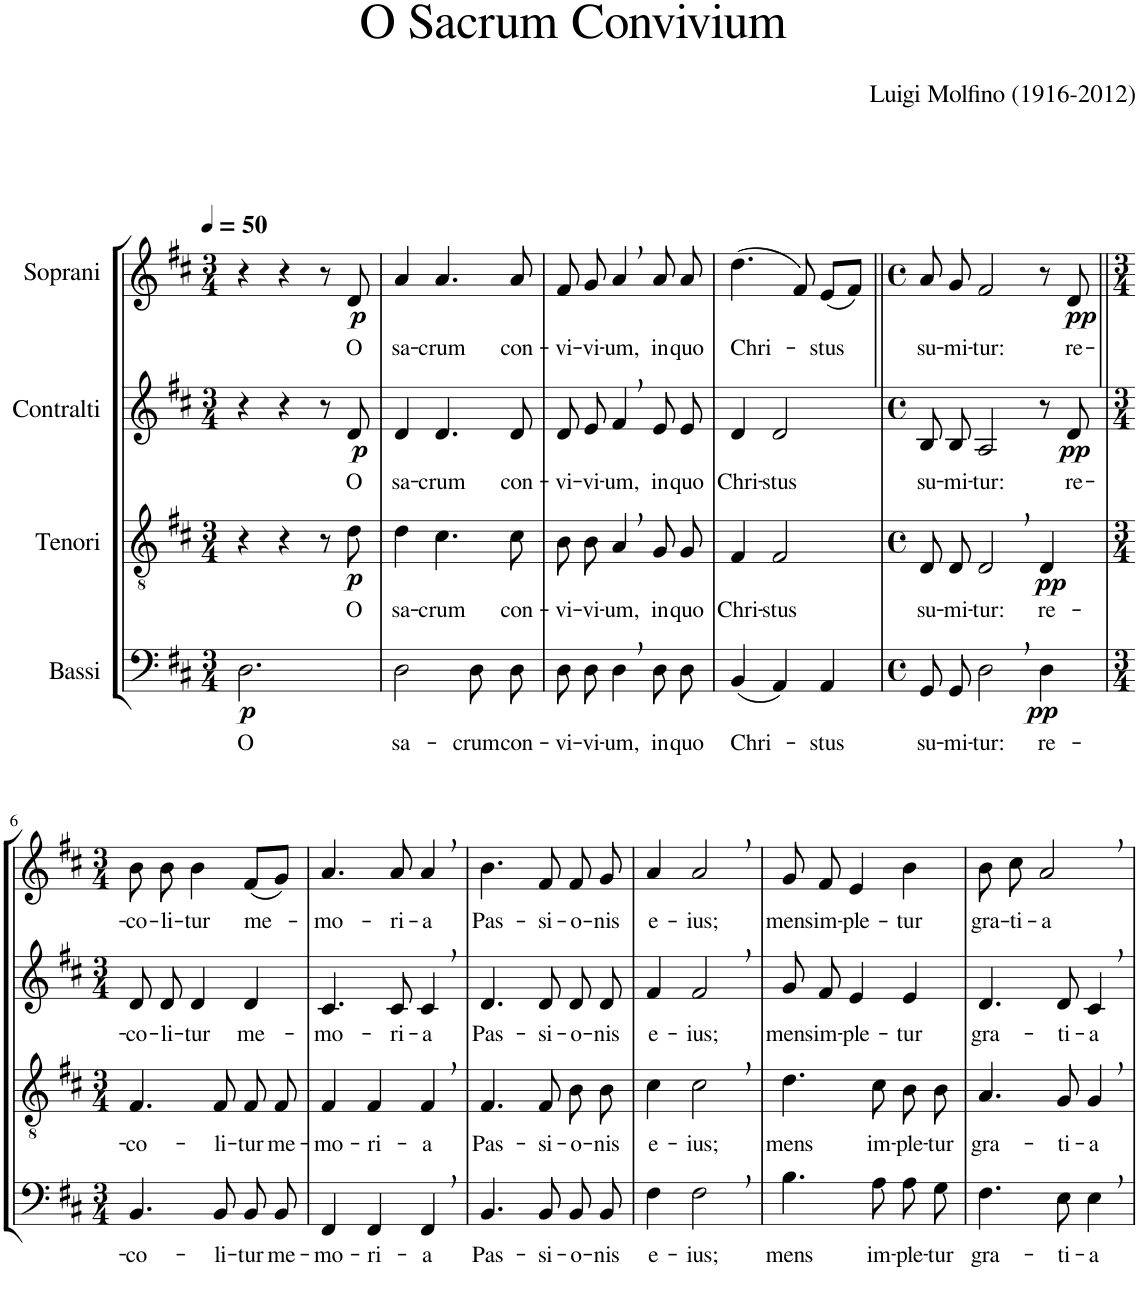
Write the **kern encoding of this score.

**kern	**text	**dynam	**kern	**text	**dynam	**kern	**text	**dynam	**kern	**text	**dynam
*part4	*part4	*part4	*part3	*part3	*part3	*part2	*part2	*part2	*part1	*part1	*part1
*staff4	*staff4	*staff4	*staff3	*staff3	*staff3	*staff2	*staff2	*staff2	*staff1	*staff1	*staff1
*I"Bassi	*	*	*I"Tenori	*	*	*I"Contralti	*	*	*I"Soprani	*	*
*clefF4	*	*	*clefGv2	*	*	*clefG2	*	*	*clefG2	*	*
*k[f#c#]	*	*	*k[f#c#]	*	*	*k[f#c#]	*	*	*k[f#c#]	*	*
*D:	*	*	*D:	*	*	*D:	*	*	*D:	*	*
*M3/4	*	*	*M3/4	*	*	*M3/4	*	*	*M3/4	*	*
*MM50	*	*	*MM50	*	*	*MM50	*	*	*MM50	*	*
=1	=1	=1	=1	=1	=1	=1	=1	=1	=1	=1	=1
!	!LO:LY:b	!LO:DY:b	!	!	!	!	!	!	!	!	!
2.D\	O	p	4r	.	.	4r	.	.	4r	.	.
.	.	.	4r	.	.	4r	.	.	4r	.	.
.	.	.	8r	.	.	8r	.	.	8r	.	.
!	!	!	!	!LO:LY:b	!LO:DY:b	!	!LO:LY:b	!LO:DY:b	!	!LO:LY:b	!LO:DY:b
.	.	.	8d\	O	p	8d/	O	p	8d/	O	p
=2	=2	=2	=2	=2	=2	=2	=2	=2	=2	=2	=2
!	!LO:LY:b	!	!	!LO:LY:b	!	!	!LO:LY:b	!	!	!LO:LY:b	!
2D\	sa-	.	4d\	sa-	.	4d/	sa-	.	4a/	sa-	.
!	!	!	!	!LO:LY:b	!	!	!LO:LY:b	!	!	!LO:LY:b	!
.	.	.	4.c#\	-crum	.	4.d/	-crum	.	4.a/	-crum	.
!	!LO:LY:b	!	!	!	!	!	!	!	!	!	!
8D\L	-crum	.	.	.	.	.	.	.	.	.	.
!	!LO:LY:b	!	!	!LO:LY:b	!	!	!LO:LY:b	!	!	!LO:LY:b	!
8D\J	con-	.	8c#\	con-	.	8d/	con-	.	8a/	con-	.
=3	=3	=3	=3	=3	=3	=3	=3	=3	=3	=3	=3
!	!LO:LY:b	!	!	!LO:LY:b	!	!	!LO:LY:b	!	!	!LO:LY:b	!
8D\L	-vi-	.	8B\L	-vi-	.	8d/L	-vi-	.	8f#/	-vi-	.
!	!LO:LY:b	!	!	!LO:LY:b	!	!	!LO:LY:b	!	!	!LO:LY:b	!
8D\J	-vi-	.	8B\J	-vi-	.	8e/J	-vi-	.	8g/	-vi-	.
!	!LO:LY:b	!	!	!LO:LY:b	!	!	!LO:LY:b	!	!	!LO:LY:b	!
4D,\	-um,	.	4A,/	-um,	.	4f#,/	-um,	.	4a,/	-um,	.
!	!LO:LY:b	!	!	!LO:LY:b	!	!	!LO:LY:b	!	!	!LO:LY:b	!
8D\L	in	.	8G/L	in	.	8e/L	in	.	8a/	in	.
!	!LO:LY:b	!	!	!LO:LY:b	!	!	!LO:LY:b	!	!	!LO:LY:b	!
8D\J	quo	.	8G/J	quo	.	8e/J	quo	.	8a/	quo	.
=4	=4	=4	=4	=4	=4	=4	=4	=4	=4	=4	=4
!	!LO:LY:b	!	!	!LO:LY:b	!	!	!LO:LY:b	!	!	!LO:LY:b	!
(4BB/	Chri-	.	4F#/	Chri-	.	4d/	Chri-	.	(4.dd\	Chri-	.
!	!	!	!	!LO:LY:b	!	!	!LO:LY:b	!	!	!	!
4AA/)	.	.	2F#/	-stus	.	2d/	-stus	.	.	.	.
.	.	.	.	.	.	.	.	.	8f#/)	.	.
!	!LO:LY:b	!	!	!	!	!	!	!	!	!LO:LY:b	!
4AA/	-stus	.	.	.	.	.	.	.	(8e/L	-stus	.
.	.	.	.	.	.	.	.	.	8f#/J)	.	.
=5||	=5||	=5||	=5||	=5||	=5||	=5||	=5||	=5||	=5||	=5||	=5||
*M4/4	*	*	*M4/4	*	*	*M4/4	*	*	*M4/4	*	*
*met(c)	*	*	*met(c)	*	*	*met(c)	*	*	*met(c)	*	*
!	!LO:LY:b	!	!	!LO:LY:b	!	!	!LO:LY:b	!	!	!LO:LY:b	!
8GG/L	su-	.	8D/L	su-	.	8B/L	su-	.	8a/	su-	.
!	!LO:LY:b	!	!	!LO:LY:b	!	!	!LO:LY:b	!	!	!LO:LY:b	!
8GG/J	-mi-	.	8D/J	-mi-	.	8B/J	-mi-	.	8g/	-mi-	.
!	!LO:LY:b	!	!	!LO:LY:b	!	!	!LO:LY:b	!	!	!LO:LY:b	!
2D,\	-tur:	.	2D,/	-tur:	.	2A/	-tur:	.	2f#/	-tur:	.
!	!LO:LY:b	!LO:DY:b	!	!LO:LY:b	!LO:DY:b	!	!	!	!	!	!
4D\	re-	pp	4D/	re-	pp	8r	.	.	8r	.	.
!	!	!	!	!	!	!	!LO:LY:b	!LO:DY:b	!	!LO:LY:b	!LO:DY:b
.	.	.	.	.	.	8d/	re-	pp	8d/	re-	pp
!!LO:LB:g=z
=6||	=6||	=6||	=6||	=6||	=6||	=6||	=6||	=6||	=6||	=6||	=6||
*M3/4	*	*	*M3/4	*	*	*M3/4	*	*	*M3/4	*	*
!	!LO:LY:b	!	!	!LO:LY:b	!	!	!LO:LY:b	!	!	!LO:LY:b	!
4.BB/	-co-	.	4.F#/	-co-	.	8d/L	-co-	.	8b\	-co-	.
!	!	!	!	!	!	!	!LO:LY:b	!	!	!LO:LY:b	!
.	.	.	.	.	.	8d/J	-li-	.	8b\	-li-	.
!	!	!	!	!	!	!	!LO:LY:b	!	!	!LO:LY:b	!
.	.	.	.	.	.	4d/	-tur	.	4b\	-tur	.
!	!LO:LY:b	!	!	!LO:LY:b	!	!	!	!	!	!	!
8BB/	-li-	.	8F#/	-li-	.	.	.	.	.	.	.
!	!LO:LY:b	!	!	!LO:LY:b	!	!	!LO:LY:b	!	!	!LO:LY:b	!
8BB/L	-tur	.	8F#/L	-tur	.	4d/	me-	.	(8f#/L	me-	.
!	!LO:LY:b	!	!	!LO:LY:b	!	!	!	!	!	!	!
8BB/J	me-	.	8F#/J	me-	.	.	.	.	8g/J)	.	.
=7	=7	=7	=7	=7	=7	=7	=7	=7	=7	=7	=7
!	!LO:LY:b	!	!	!LO:LY:b	!	!	!LO:LY:b	!	!	!LO:LY:b	!
4FF#/	-mo-	.	4F#/	-mo-	.	4.c#/	-mo-	.	4.a/	-mo-	.
!	!LO:LY:b	!	!	!LO:LY:b	!	!	!	!	!	!	!
4FF#/	-ri-	.	4F#/	-ri-	.	.	.	.	.	.	.
!	!	!	!	!	!	!	!LO:LY:b	!	!	!LO:LY:b	!
.	.	.	.	.	.	8c#/	-ri-	.	8a/	-ri-	.
!	!LO:LY:b	!	!	!LO:LY:b	!	!	!LO:LY:b	!	!	!LO:LY:b	!
4FF#,/	-a	.	4F#,/	-a	.	4c#,/	-a	.	4a,/	-a	.
=8	=8	=8	=8	=8	=8	=8	=8	=8	=8	=8	=8
!	!LO:LY:b	!	!	!LO:LY:b	!	!	!LO:LY:b	!	!	!LO:LY:b	!
4.BB/	Pas-	.	4.F#/	Pas-	.	4.d/	Pas-	.	4.b\	Pas-	.
!	!LO:LY:b	!	!	!LO:LY:b	!	!	!LO:LY:b	!	!	!LO:LY:b	!
8BB/	-si-	.	8F#/	-si-	.	8d/	-si-	.	8f#/	-si-	.
!	!LO:LY:b	!	!	!LO:LY:b	!	!	!LO:LY:b	!	!	!LO:LY:b	!
8BB/L	-o-	.	8B\L	-o-	.	8d/L	-o-	.	8f#/	-o-	.
!	!LO:LY:b	!	!	!LO:LY:b	!	!	!LO:LY:b	!	!	!LO:LY:b	!
8BB/J	-nis	.	8B\J	-nis	.	8d/J	-nis	.	8g/	-nis	.
=9	=9	=9	=9	=9	=9	=9	=9	=9	=9	=9	=9
!	!LO:LY:b	!	!	!LO:LY:b	!	!	!LO:LY:b	!	!	!LO:LY:b	!
4F#\	e-	.	4c#\	e-	.	4f#/	e-	.	4a/	e-	.
!	!LO:LY:b	!	!	!LO:LY:b	!	!	!LO:LY:b	!	!	!LO:LY:b	!
2F#,\	-ius;	.	2c#,\	-ius;	.	2f#,/	-ius;	.	2a,/	-ius;	.
=10	=10	=10	=10	=10	=10	=10	=10	=10	=10	=10	=10
!	!LO:LY:b	!	!	!LO:LY:b	!	!	!LO:LY:b	!	!	!LO:LY:b	!
4.B\	mens	.	4.d\	mens	.	8g/L	mens	.	8g/	mens	.
!	!	!	!	!	!	!	!LO:LY:b	!	!	!LO:LY:b	!
.	.	.	.	.	.	8f#/J	im-	.	8f#/	im-	.
!	!	!	!	!	!	!	!LO:LY:b	!	!	!LO:LY:b	!
.	.	.	.	.	.	4e/	-ple-	.	4e/	-ple-	.
!	!LO:LY:b	!	!	!LO:LY:b	!	!	!	!	!	!	!
8A\	im-	.	8c#\	im-	.	.	.	.	.	.	.
!	!LO:LY:b	!	!	!LO:LY:b	!	!	!LO:LY:b	!	!	!LO:LY:b	!
8A\L	-ple-	.	8B\L	-ple-	.	4e/	-tur	.	4b\	-tur	.
!	!LO:LY:b	!	!	!LO:LY:b	!	!	!	!	!	!	!
8G\J	-tur	.	8B\J	-tur	.	.	.	.	.	.	.
=11	=11	=11	=11	=11	=11	=11	=11	=11	=11	=11	=11
!	!LO:LY:b	!	!	!LO:LY:b	!	!	!LO:LY:b	!	!	!LO:LY:b	!
4.F#\	gra-	.	4.A/	gra-	.	4.d/	gra-	.	8b\	gra-	.
!	!	!	!	!	!	!	!	!	!	!LO:LY:b	!
.	.	.	.	.	.	.	.	.	8cc#\	-ti-	.
!	!	!	!	!	!	!	!	!	!	!LO:LY:b	!
.	.	.	.	.	.	.	.	.	2a,/	-a	.
!	!LO:LY:b	!	!	!LO:LY:b	!	!	!LO:LY:b	!	!	!	!
8E\	-ti-	.	8G/	-ti-	.	8d/	-ti-	.	.	.	.
!	!LO:LY:b	!	!	!LO:LY:b	!	!	!LO:LY:b	!	!	!	!
4E,\	-a	.	4G,/	-a	.	4c#,/	-a	.	.	.	.
=	=	=	=	=	=	=	=	=	=	=	=
*-	*-	*-	*-	*-	*-	*-	*-	*-	*-	*-	*-
